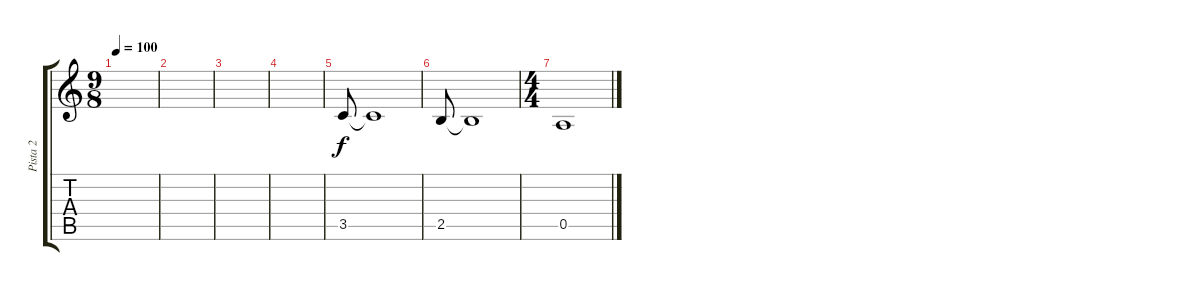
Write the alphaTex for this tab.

\track ("Pista 2" "Pista 2") {instrument distortionguitar}
\staff {score tabs}
\tuning (E4 B3 G3 D3 A2 D2) {hide}
\ts (9 8)
\tempo 100
\clef g2
\ks c
|
|
|
|
3.5.8 3.5{t}.1 |
2.5.8 2.5{t}.1 |
\ts (4 4)
0.5.1
